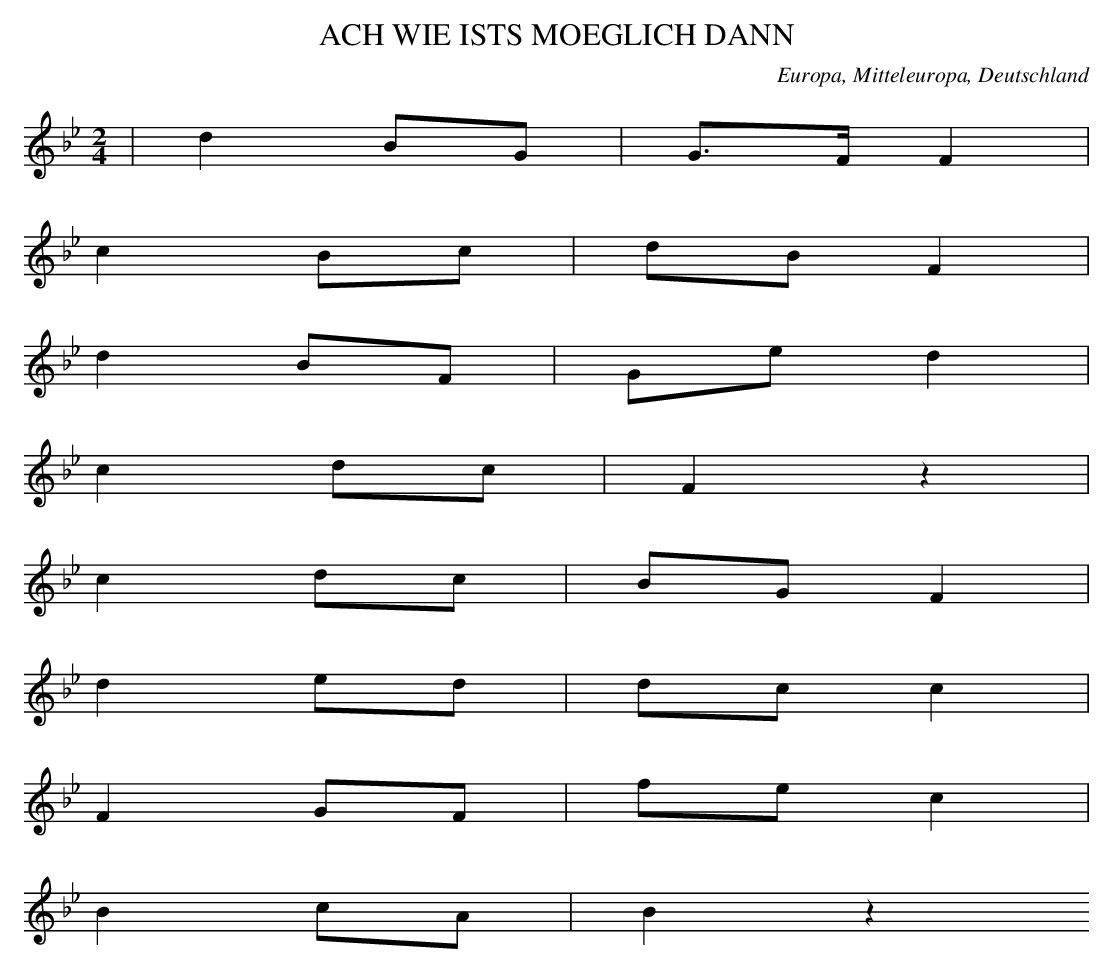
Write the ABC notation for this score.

X:1
T: ACH WIE ISTS MOEGLICH DANN
O: Europa, Mitteleuropa, Deutschland
M: 2/4
L: 1/16
K: Bb
 | d4B2G2 | G3FF4 |
c4B2c2 | d2B2F4 |
d4B2F2 | G2e2d4 |
c4d2c2 | F4z4 |
c4d2c2 | B2G2F4 |
d4e2d2 | d2c2c4 |
F4G2F2 | f2e2c4 |
B4c2A2 | B4z4
